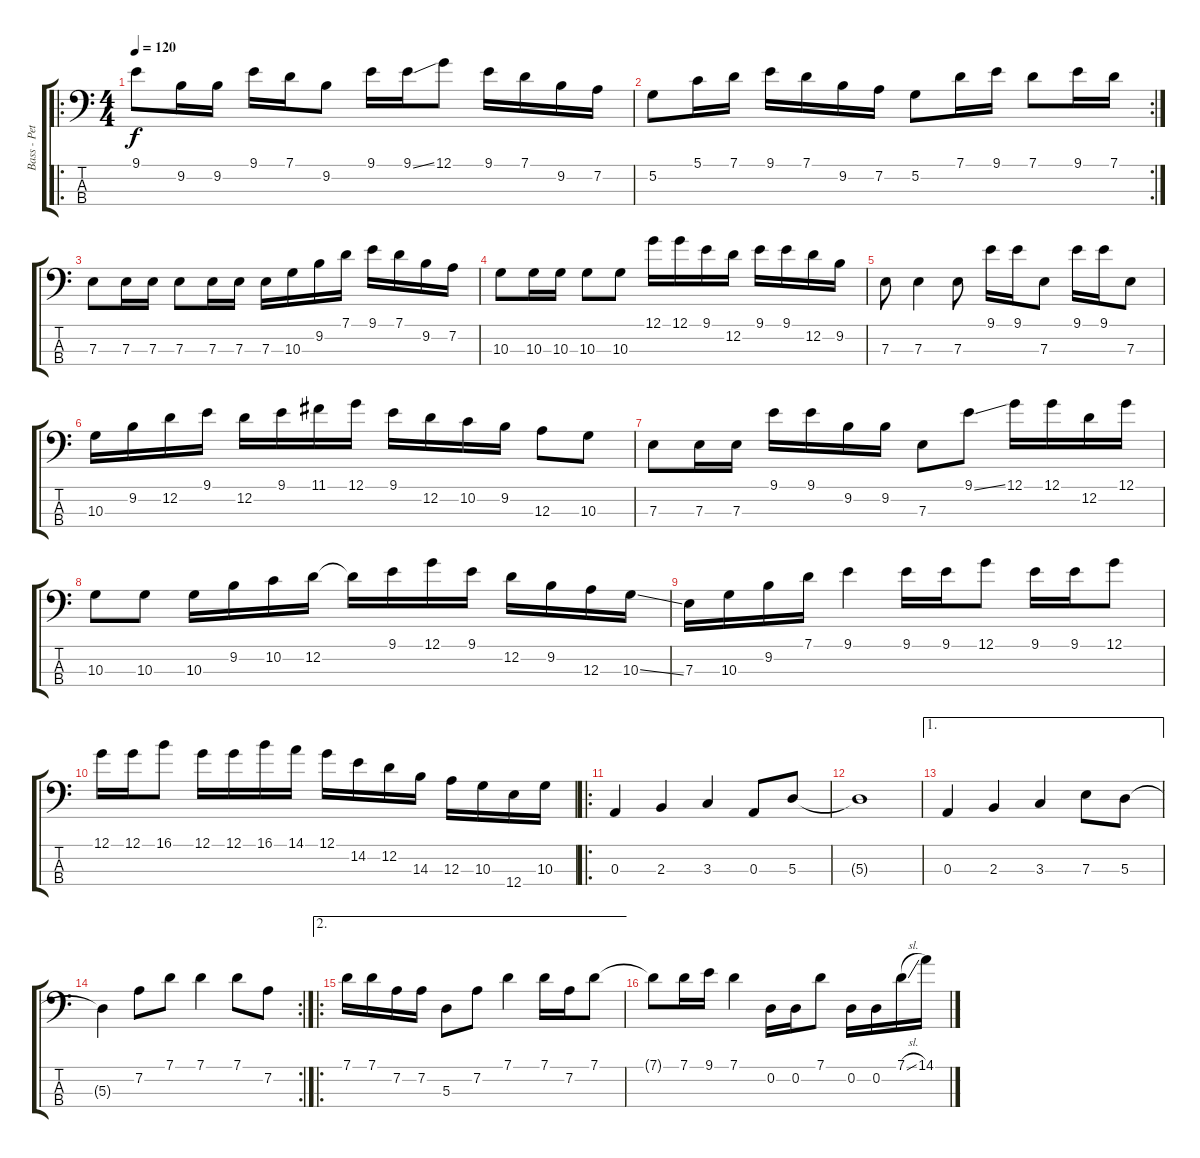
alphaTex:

\track ("Bass - Peter Rocks" "Bass - Pet") {instrument electricbasspick}
\staff {score tabs}
\tuning (G2 D2 A1 E1) {hide}
\ro
\ts (4 4)
\tempo 120
\clef f4
\ks c
9.1.8{dy f instrument electricbasspick} 9.2.16 9.2.16 9.1.16 7.1.16 9.2.8 9.1.16 9.1{ss}.16 12.1.8 9.1.16 7.1.16 9.2.16 7.2.16 |
\rc 2
5.2.8 5.1.16 7.1.16 9.1.16 7.1.16 9.2.16 7.2.16 5.2.8 7.1.16 9.1.16 7.1.8 9.1.16 7.1.16 |
7.3.8 7.3.16 7.3.16 7.3.8 7.3.16 7.3.16 7.3.16 10.3.16 9.2.16 7.1.16 9.1.16 7.1.16 9.2.16 7.2.16 |
10.3.8 10.3.16 10.3.16 10.3.8 10.3.8 12.1.16 12.1.16 9.1.16 12.2.16 9.1.16 9.1.16 12.2.16 9.2.16 |
7.3.8 7.3.4 7.3.8 9.1.16 9.1.16 7.3.8 9.1.16 9.1.16 7.3.8 |
10.3.16 9.2.16 12.2.16 9.1.16 12.2.16 9.1.16 11.1.16 12.1.16 9.1.16 12.2.16 10.2.16 9.2.16 12.3.8 10.3.8 |
7.3.8 7.3.16 7.3.16 9.1.16 9.1.16 9.2.16 9.2.16 7.3.8 9.1{ss}.8 12.1.16 12.1.16 12.2.16 12.1.16 |
10.3.8 10.3.8 10.3.16 9.2.16 10.2.16 12.2.16 12.2{t}.16 9.1.16 12.1.16 9.1.16 12.2.16 9.2.16 12.3.16 10.3{ss}.16 |
7.3.16 10.3.16 9.2.16 7.1.16 9.1.4 9.1.16 9.1.16 12.1.8 9.1.16 9.1.16 12.1.8 |
12.1.16 12.1.16 16.1.8 12.1.16 12.1.16 16.1.16 14.1.16 12.1.16 14.2.16 12.2.16 14.3.16 12.3.16 10.3.16 12.4.16 10.3.16 |
\ro
0.3.4 2.3.4 3.3.4 0.3.8 5.3.8 |
5.3{t}.1 |
\ae 1
0.3.4 2.3.4 3.3.4 7.3.8 5.3.8 |
\rc 2
5.3{t}.4 7.2.8 7.1.8 7.1.4 7.1.8 7.2.8 |
\ae 2
\ro
7.1.16 7.1.16 7.2.16 7.2.16 5.3.8 7.2.8 7.1.4 7.1.16 7.2.16 7.1.8 |
7.1{t}.8 7.1.16 9.1.16 7.1.4 0.2.16 0.2.16 7.1.8 0.2.16 0.2.16 7.1{sl}.16 14.1.16
